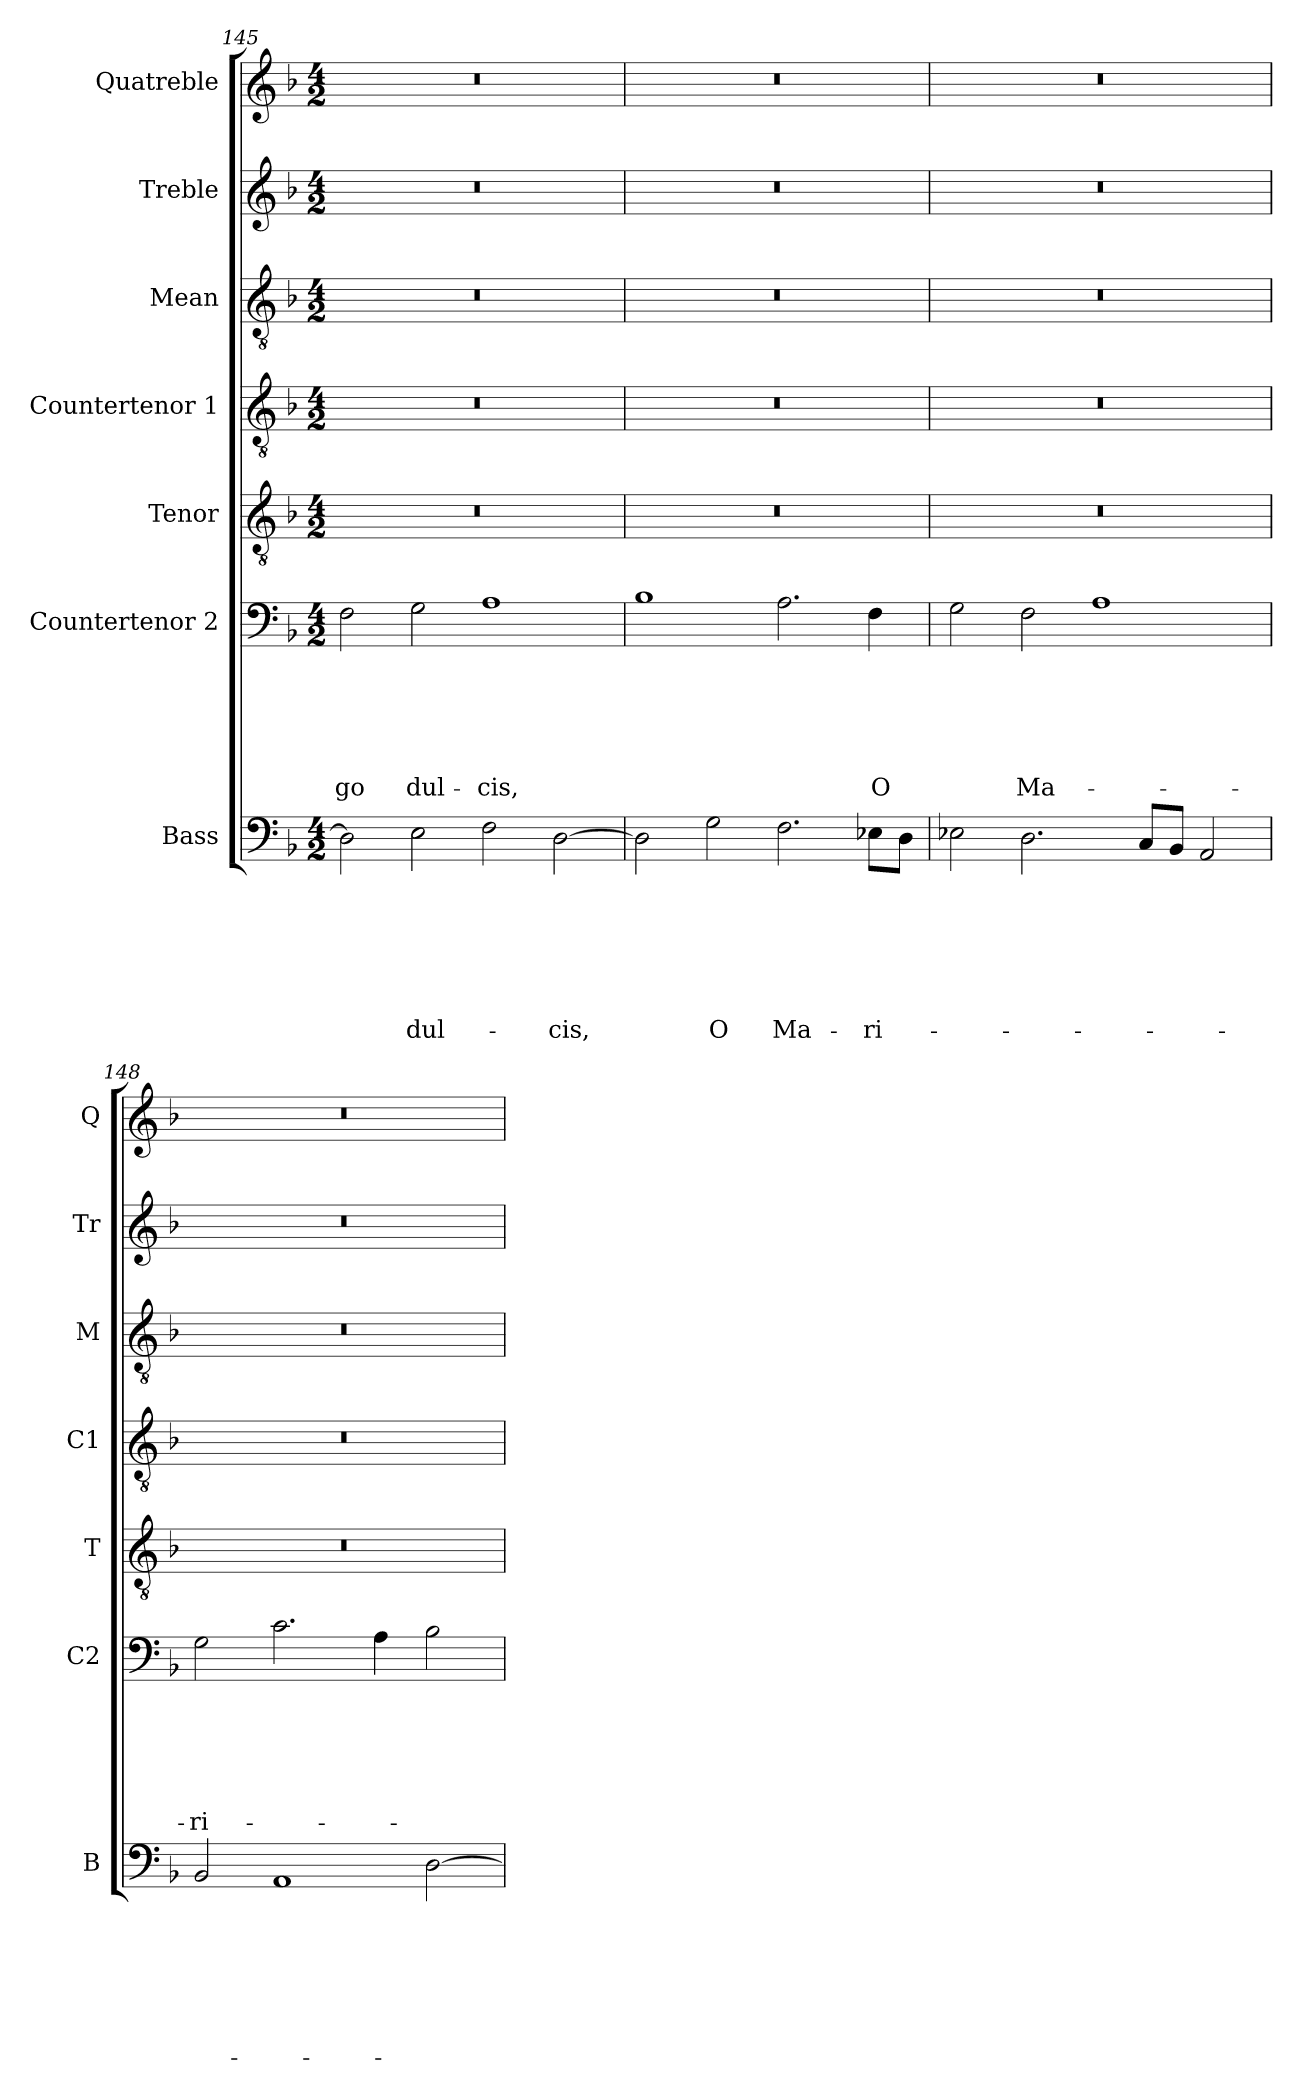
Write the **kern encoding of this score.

**kern	**text	**text	**text	**text	**text	**text	**text	**kern	**text	**text	**text	**text	**text	**text	**kern	**kern	**kern	**kern	**kern
*part7	*part7	*part7	*part7	*part7	*part7	*part7	*part7	*part6	*part6	*part6	*part6	*part6	*part6	*part6	*part5	*part4	*part3	*part2	*part1
*staff7	*staff7	*staff7	*staff7	*staff7	*staff7	*staff7	*staff7	*staff6	*staff6	*staff6	*staff6	*staff6	*staff6	*staff6	*staff5	*staff4	*staff3	*staff2	*staff1
*I"Bass	*	*	*	*	*	*	*	*I"Countertenor 2	*	*	*	*	*	*	*I"Tenor	*I"Countertenor 1	*I"Mean	*I"Treble	*I"Quatreble
*I'B	*	*	*	*	*	*	*	*I'C2	*	*	*	*	*	*	*I'T	*I'C1	*I'M	*I'Tr	*I'Q
*clefF4	*	*	*	*	*	*	*	*clefF4	*	*	*	*	*	*	*clefGv2	*clefGv2	*clefGv2	*clefG2	*clefG2
*k[b-]	*	*	*	*	*	*	*	*k[b-]	*	*	*	*	*	*	*k[b-]	*k[b-]	*k[b-]	*k[b-]	*k[b-]
*d:	*	*	*	*	*	*	*	*d:	*	*	*	*	*	*	*d:	*d:	*d:	*d:	*d:
*M4/2	*	*	*	*	*	*	*	*M4/2	*	*	*	*	*	*	*M4/2	*M4/2	*M4/2	*M4/2	*M4/2
=145	=145	=145	=145	=145	=145	=145	=145	=145	=145	=145	=145	=145	=145	=145	=145	=145	=145	=145	=145
2D\]	.	.	.	.	.	.	.	2F\	.	.	.	.	.	-go	0r	0r	0r	0r	0r
2E\	.	.	.	.	.	.	dul-	2G\	.	.	.	.	.	dul-	.	.	.	.	.
2F\	.	.	.	.	.	.	.	1A	.	.	.	.	.	-cis,	.	.	.	.	.
[2D\	.	.	.	.	.	.	-cis,	.	.	.	.	.	.	.	.	.	.	.	.
=146	=146	=146	=146	=146	=146	=146	=146	=146	=146	=146	=146	=146	=146	=146	=146	=146	=146	=146	=146
2D\]	.	.	.	.	.	.	.	1B-	.	.	.	.	.	.	0r	0r	0r	0r	0r
2G\	.	.	.	.	.	.	O	.	.	.	.	.	.	.	.	.	.	.	.
2.F\	.	.	.	.	.	.	Ma-	2.A\	.	.	.	.	.	.	.	.	.	.	.
8E-X\L	.	.	.	.	.	.	-ri-	4F\	.	.	.	.	.	O	.	.	.	.	.
8D\J	.	.	.	.	.	.	.	.	.	.	.	.	.	.	.	.	.	.	.
=147	=147	=147	=147	=147	=147	=147	=147	=147	=147	=147	=147	=147	=147	=147	=147	=147	=147	=147	=147
2E-X\	.	.	.	.	.	.	.	2G\	.	.	.	.	.	.	0r	0r	0r	0r	0r
2.D\	.	.	.	.	.	.	.	2F\	.	.	.	.	.	Ma-	.	.	.	.	.
.	.	.	.	.	.	.	.	1A	.	.	.	.	.	.	.	.	.	.	.
8C/L	.	.	.	.	.	.	.	.	.	.	.	.	.	.	.	.	.	.	.
8BB-/J	.	.	.	.	.	.	.	.	.	.	.	.	.	.	.	.	.	.	.
2AA/	.	.	.	.	.	.	.	.	.	.	.	.	.	.	.	.	.	.	.
!!LO:LB:g=z
=148	=148	=148	=148	=148	=148	=148	=148	=148	=148	=148	=148	=148	=148	=148	=148	=148	=148	=148	=148
2BB-/	.	.	.	.	.	.	.	2G\	.	.	.	.	.	-ri-	0r	0r	0r	0r	0r
1AA	.	.	.	.	.	.	.	2.c\	.	.	.	.	.	.	.	.	.	.	.
.	.	.	.	.	.	.	.	4A\	.	.	.	.	.	.	.	.	.	.	.
[2D\	.	.	.	.	.	.	.	2B-\	.	.	.	.	.	.	.	.	.	.	.
=	=	=	=	=	=	=	=	=	=	=	=	=	=	=	=	=	=	=	=
*-	*-	*-	*-	*-	*-	*-	*-	*-	*-	*-	*-	*-	*-	*-	*-	*-	*-	*-	*-
